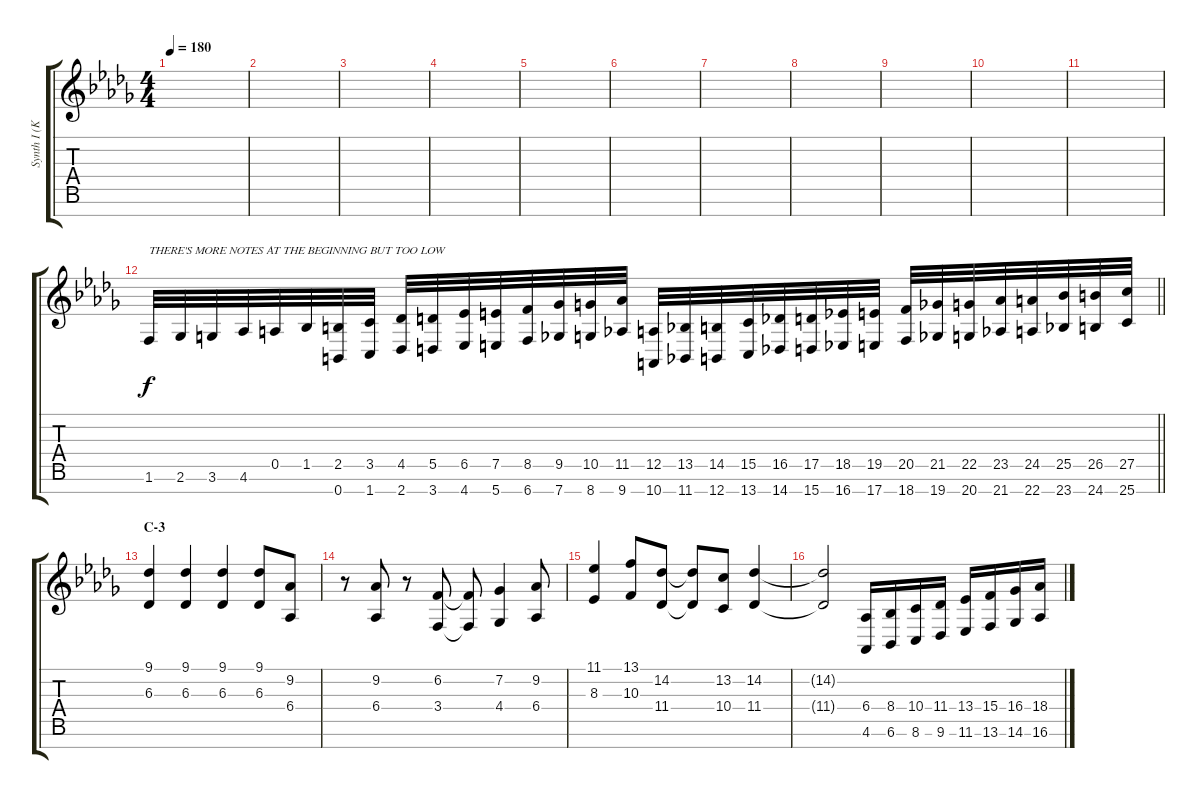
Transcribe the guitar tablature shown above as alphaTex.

\track ("Synth I (Kotobuki Tsumugi)" "Synth I (K") {instrument stringensemble1}
\staff {score tabs}
\tuning (E4 B3 G3 D3 A2 E2 B1) {hide}
\ts (4 4)
\tempo 180
\clef g2
\ks db
|
|
|
|
|
|
|
|
|
|
|
\barLineRight lightlight
1.6.32{ot 8vb txt "THERE'S MORE NOTES AT THE BEGINNING BUT TOO LOW"} 2.6.32{ot 8vb} 3.6.32{ot 8vb} 4.6.32{ot 8vb} 0.5.32{ot 8vb} 1.5.32{ot 8vb} (2.5 0.7).32{ot 8vb} (3.5 1.7).32{ot 8vb} (4.5 2.7).32{ot 8vb} (5.5 3.7).32{ot 8vb} (6.5 4.7).32{ot 8vb} (7.5 5.7).32{ot 8vb} (8.5 6.7).32{ot 8vb} (9.5 7.7).32{ot 8vb} (10.5 8.7).32{ot 8vb} (11.5 9.7).32{ot 8vb} (12.5 10.7).32 (13.5 11.7).32 (14.5 12.7).32 (15.5 13.7).32 (16.5 14.7).32 (17.5 15.7).32 (18.5 16.7).32 (19.5 17.7).32 (20.5 18.7).32 (21.5 19.7).32 (22.5 20.7).32 (23.5 21.7).32 (24.5 22.7).32 (25.5 23.7).32 (26.5 24.7).32 (27.5 25.7).32 |
\section ("" "C-3")
(9.1 6.3).4 (9.1 6.3).4 (9.1 6.3).4 (9.1 6.3).8 (9.2 6.4).8 |
r.8 (9.2 6.4).8 r.8 (6.2 3.4).8 (6.2{t} 3.4{t}).8 (7.2 4.4).4 (9.2 6.4).8 |
(11.1 8.3).4 (13.1 10.3).8 (14.2 11.4).8 (14.2{t} 11.4{t}).8 (13.2 10.4).8 (14.2 11.4).4 |
(14.2{t} 11.4{t}).2 (6.4 4.6).16 (8.4 6.6).16 (10.4 8.6).16 (11.4 9.6).16 (13.4 11.6).16 (15.4 13.6).16 (16.4 14.6).16 (18.4 16.6).16
